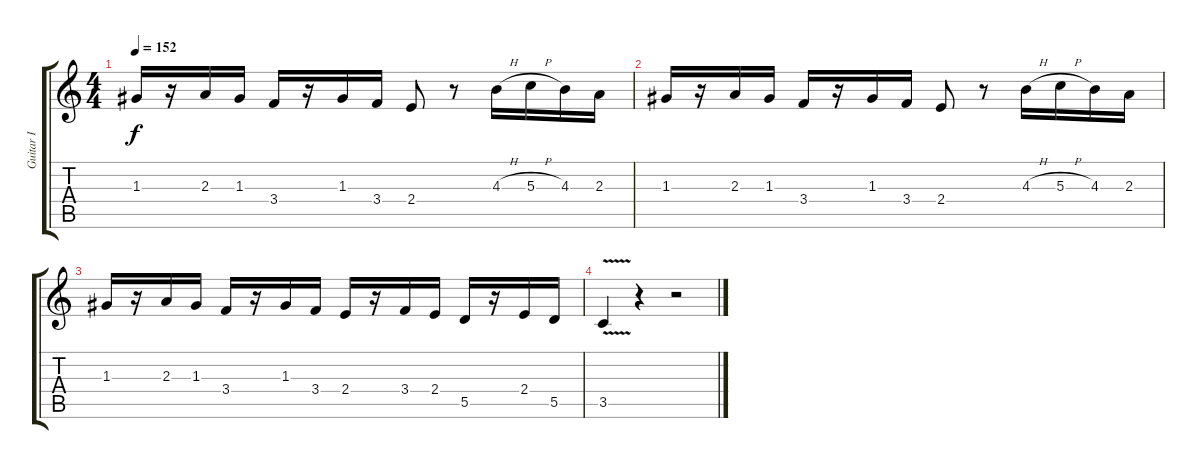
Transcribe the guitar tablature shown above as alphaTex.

\track ("Guitar I" "Guitar I") {instrument overdrivenguitar}
\staff {score tabs}
\tuning (E4 B3 G3 D3 A2 E2) {hide}
\ts (4 4)
\tempo 152
\clef g2
\ks c
1.3.16{dy f} r.16 2.3.16 1.3.16 3.4.16 r.16 1.3.16 3.4.16 2.4.8 r.8 4.3{h}.16 5.3{h}.16 4.3.16 2.3.16 |
1.3.16 r.16 2.3.16 1.3.16 3.4.16 r.16 1.3.16 3.4.16 2.4.8 r.8 4.3{h}.16 5.3{h}.16 4.3.16 2.3.16 |
1.3.16 r.16 2.3.16 1.3.16 3.4.16 r.16 1.3.16 3.4.16 2.4.16 r.16 3.4.16 2.4.16 5.5.16 r.16 2.4.16 5.5.16 |
3.5{v}.4 r.4 r.2
